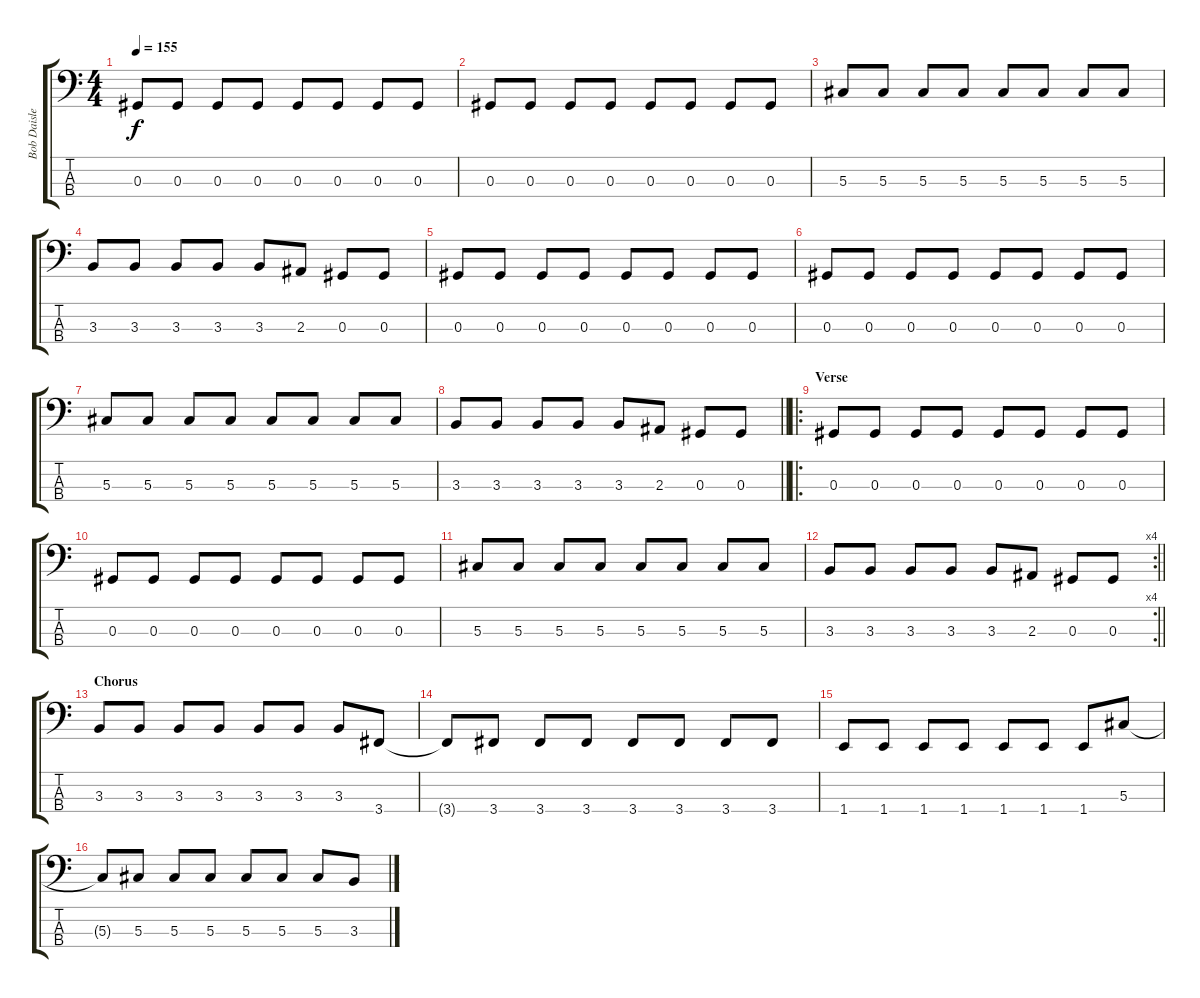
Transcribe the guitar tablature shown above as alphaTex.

\track ("Bob Daisley" "Bob Daisle") {instrument electricbassfinger}
\staff {score tabs}
\tuning (Gb2 Db2 Ab1 Eb1) {hide}
\ts (4 4)
\tempo 155
\clef f4
\ks c
0.3.8{dy f} 0.3.8 0.3.8 0.3.8 0.3.8 0.3.8 0.3.8 0.3.8 |
0.3.8 0.3.8 0.3.8 0.3.8 0.3.8 0.3.8 0.3.8 0.3.8 |
5.3.8 5.3.8 5.3.8 5.3.8 5.3.8 5.3.8 5.3.8 5.3.8 |
3.3.8 3.3.8 3.3.8 3.3.8 3.3.8 2.3.8 0.3.8 0.3.8 |
0.3.8 0.3.8 0.3.8 0.3.8 0.3.8 0.3.8 0.3.8 0.3.8 |
0.3.8 0.3.8 0.3.8 0.3.8 0.3.8 0.3.8 0.3.8 0.3.8 |
5.3.8 5.3.8 5.3.8 5.3.8 5.3.8 5.3.8 5.3.8 5.3.8 |
\barLineRight lightlight
3.3.8 3.3.8 3.3.8 3.3.8 3.3.8 2.3.8 0.3.8 0.3.8 |
\ro
\section ("" "Verse")
0.3.8 0.3.8 0.3.8 0.3.8 0.3.8 0.3.8 0.3.8 0.3.8 |
0.3.8 0.3.8 0.3.8 0.3.8 0.3.8 0.3.8 0.3.8 0.3.8 |
5.3.8 5.3.8 5.3.8 5.3.8 5.3.8 5.3.8 5.3.8 5.3.8 |
\rc 4
\barLineRight lightlight
3.3.8 3.3.8 3.3.8 3.3.8 3.3.8 2.3.8 0.3.8 0.3.8 |
\section ("" "Chorus")
3.3.8 3.3.8 3.3.8 3.3.8 3.3.8 3.3.8 3.3.8 3.4.8 |
3.4{t}.8 3.4.8 3.4.8 3.4.8 3.4.8 3.4.8 3.4.8 3.4.8 |
1.4.8 1.4.8 1.4.8 1.4.8 1.4.8 1.4.8 1.4.8 5.3.8 |
5.3{t}.8 5.3.8 5.3.8 5.3.8 5.3.8 5.3.8 5.3.8 3.3.8
